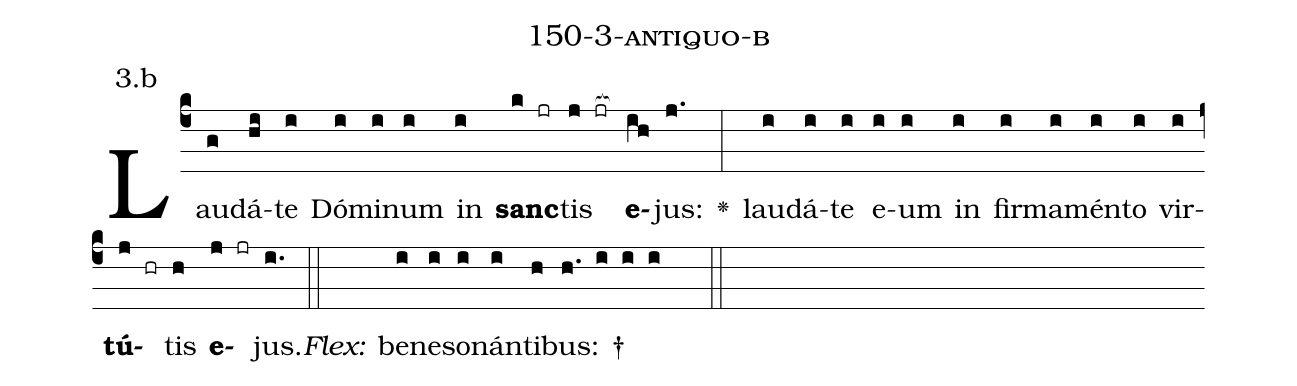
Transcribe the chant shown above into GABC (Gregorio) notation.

name: 150-3-antiquo-b;
annotation: 3.b;
%%
(c4)Lau(g)dá(hi)te(i) Dó(i)mi(i)num(i) in(i) <b>sanc</b>(k jr)tis(j jr[ocb:1{]) <b>e</b>(ih[ocb:0}])jus:(j.) <v>\greheightstar</v>(:) lau(i)dá(i)te(i) e(i)um(i) in(i) fir(i)ma(i)mén(i)to(i) vir(i)<b>tú</b>(j hr)tis(h) <b>e</b>(j jr)jus.(i.) (::)
<i>Flex:</i>()  be(i)ne(i)so(i)nán(i)ti(h)bus: †(h. i i i  ::)

%E(i) u(i) o(j) u(h) a(j) e.(i.) (::)
